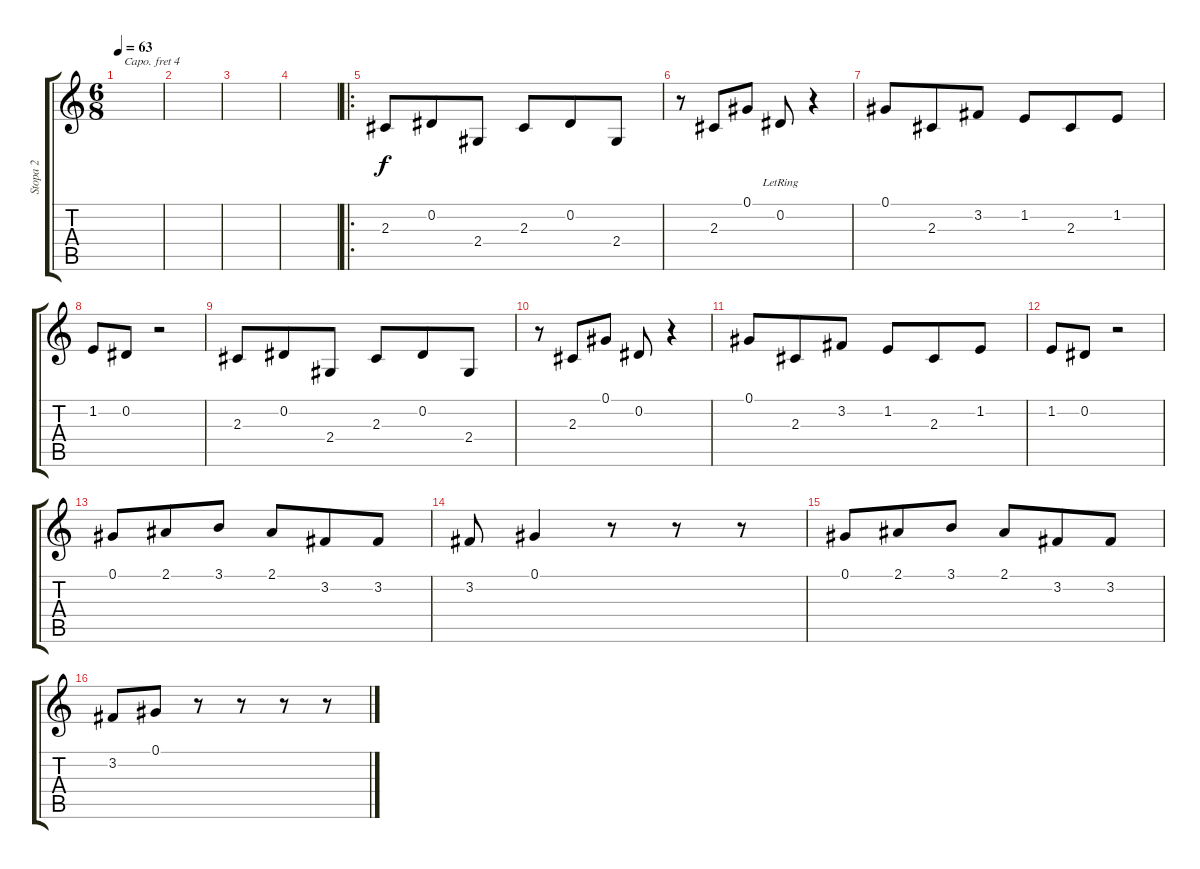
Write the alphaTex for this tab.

\track ("Stopa 2" "Stopa 2") {instrument flute}
\staff {score tabs}
\capo 4
\tuning (E4 B3 G3 D3 A2 E2) {hide}
\ts (6 8)
\tempo 63
\clef g2
\ks c
|
|
|
|
\ro
2.3.8 0.2.8 2.4.8 2.3.8 0.2.8 2.4.8 |
r.8 2.3.8 0.1.8 0.2{lr}.8 r.4 |
0.1.8 2.3.8 3.2.8 1.2.8 2.3.8 1.2.8 |
1.2.8 0.2.8 r.2 |
2.3.8 0.2.8 2.4.8 2.3.8 0.2.8 2.4.8 |
r.8 2.3.8 0.1.8 0.2.8 r.4 |
0.1.8 2.3.8 3.2.8 1.2.8 2.3.8 1.2.8 |
1.2.8 0.2.8 r.2 |
0.1.8 2.1.8 3.1.8 2.1.8 3.2.8 3.2.8 |
3.2.8 0.1.4 r.8 r.8 r.8 |
0.1.8 2.1.8 3.1.8 2.1.8 3.2.8 3.2.8 |
3.2.8 0.1.8 r.8 r.8 r.8 r.8
